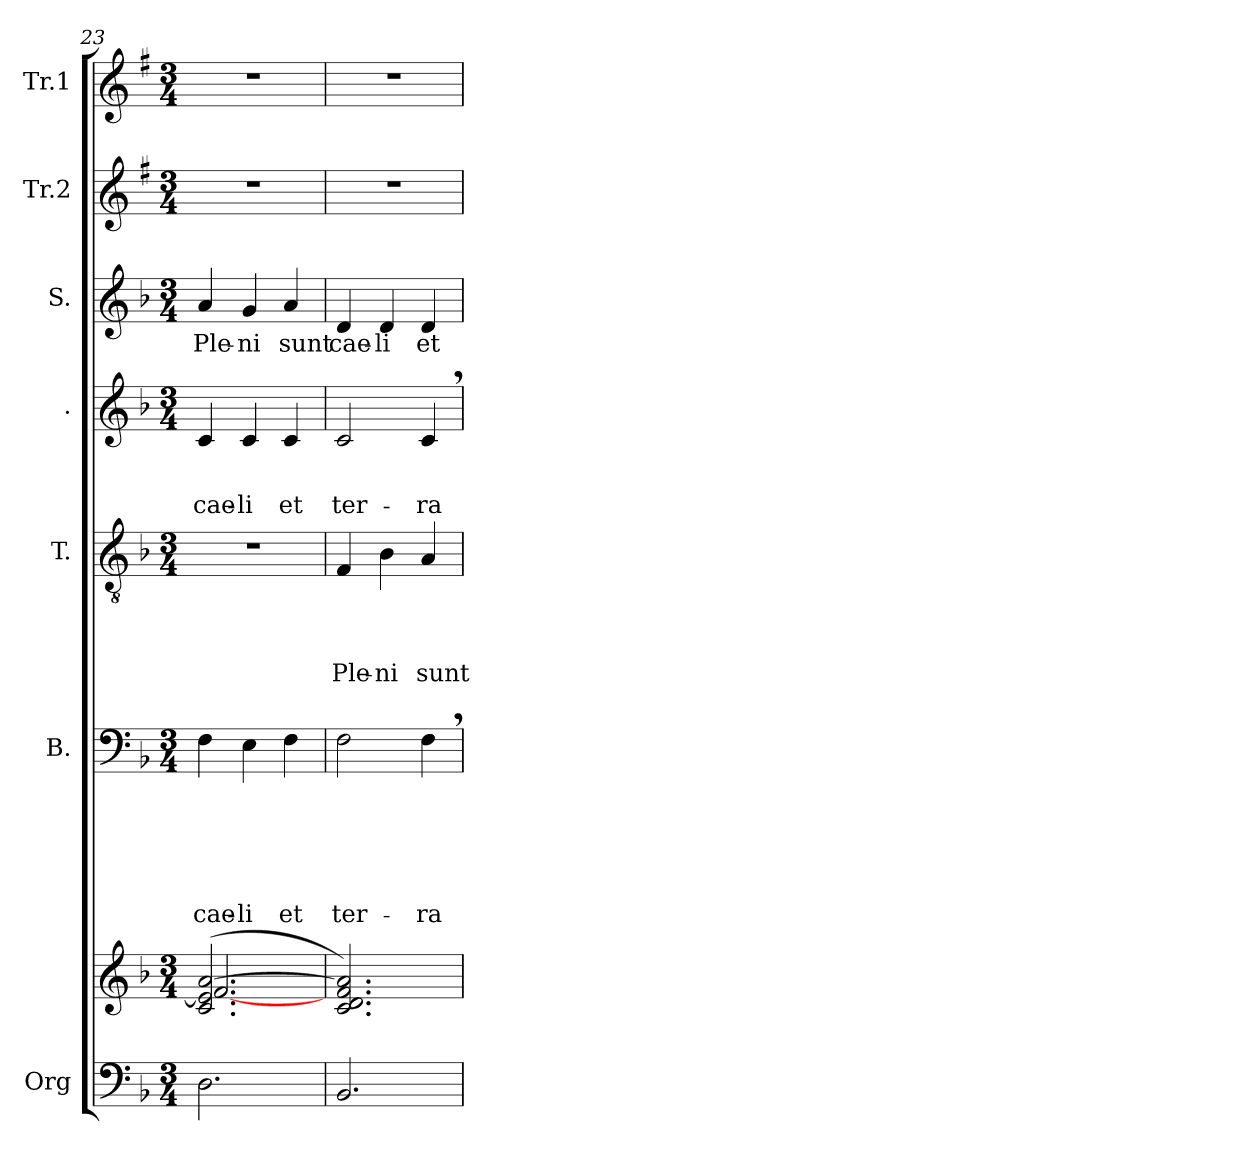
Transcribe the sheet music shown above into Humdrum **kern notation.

**kern	**kern	**kern	**text	**text	**text	**text	**text	**text	**kern	**text	**text	**text	**text	**text	**kern	**text	**text	**text	**kern	**text	**kern	**kern
*part7	*part7	*part6	*part6	*part6	*part6	*part6	*part6	*part6	*part5	*part5	*part5	*part5	*part5	*part5	*part4	*part4	*part4	*part4	*part3	*part3	*part2	*part1
*staff8	*staff7	*staff6	*staff6	*staff6	*staff6	*staff6	*staff6	*staff6	*staff5	*staff5	*staff5	*staff5	*staff5	*staff5	*staff4	*staff4	*staff4	*staff4	*staff3	*staff3	*staff2	*staff1
*I"Org	*	*I"B.	*	*	*	*	*	*	*I"T.	*	*	*	*	*	*I".	*	*	*	*I"S.	*	*I"Tr.2	*I"Tr.1
*	*	*I'B.	*	*	*	*	*	*	*I'T.	*	*	*	*	*	*	*	*	*	*I'S.	*	*I'Tr.2	*I'Tr.1
*clefF4	*clefG2	*clefF4	*	*	*	*	*	*	*clefGv2	*	*	*	*	*	*clefG2	*	*	*	*clefG2	*	*clefG2	*clefG2
*	*	*	*	*	*	*	*	*	*	*	*	*	*	*	*	*	*	*	*	*	*ITrd1c2	*ITrd1c2
*k[b-]	*k[b-]	*k[b-]	*	*	*	*	*	*	*k[b-]	*	*	*	*	*	*k[b-]	*	*	*	*k[b-]	*	*k[b-]	*k[b-]
*F:	*F:	*F:	*	*	*	*	*	*	*F:	*	*	*	*	*	*F:	*	*	*	*F:	*	*F:	*F:
*M3/4	*M3/4	*M3/4	*	*	*	*	*	*	*M3/4	*	*	*	*	*	*M3/4	*	*	*	*M3/4	*	*M3/4	*M3/4
=23	=23	=23	=23	=23	=23	=23	=23	=23	=23	=23	=23	=23	=23	=23	=23	=23	=23	=23	=23	=23	=23	=23
*	*^	*	*	*	*	*	*	*	*	*	*	*	*	*	*	*	*	*	*	*	*	*
!	!	!	!	!	!	!	!	!	!LO:LY:b	!LO:N:vis=1	!	!	!	!	!	!	!	!	!LO:LY:b	!	!LO:LY:b	!	!
2.D\	(<2.c/ 2.e/] [>2.a/	[<2.f/	4F\	.	.	.	.	.	cae-	2.r	.	.	.	.	.	4c/	.	.	cae-	4a/	Ple-	2.r	2.r
!	!	!	!	!	!	!	!	!	!LO:LY:b	!	!	!	!	!	!	!	!	!	!LO:LY:b	!	!LO:LY:b	!	!
.	.	.	4E\	.	.	.	.	.	-li	.	.	.	.	.	.	4c/	.	.	-li	4g/	-ni	.	.
!	!	!	!	!	!	!	!	!	!LO:LY:b	!	!	!	!	!	!	!	!	!	!LO:LY:b	!	!LO:LY:b	!	!
.	.	.	4F\	.	.	.	.	.	et	.	.	.	.	.	.	4c/	.	.	et	4a/	sunt	.	.
*	*v	*v	*	*	*	*	*	*	*	*	*	*	*	*	*	*	*	*	*	*	*	*	*
=24	=24	=24	=24	=24	=24	=24	=24	=24	=24	=24	=24	=24	=24	=24	=24	=24	=24	=24	=24	=24	=24	=24
!	!	!	!	!	!	!	!	!LO:LY:b	!	!	!	!	!LO:LY:b	!LO:LY:b	!	!	!	!LO:LY:b	!	!LO:LY:b	!	!
2.BB-/	2.c/ 2.d/ 2.f/ 2.a/])	2F\	.	.	.	.	.	ter-	4F/	.	.	.	Ple-	-	2c/	.	.	ter-	4d/	cae-	2.r	2.r
!	!	!	!	!	!	!	!	!	!	!	!	!	!LO:LY:b	!	!	!	!	!	!	!LO:LY:b	!	!
.	.	.	.	.	.	.	.	.	4B-\	.	.	.	-ni	.	.	.	.	.	4d/	-li	.	.
!	!	!	!	!	!	!	!	!LO:LY:b	!	!	!	!	!LO:LY:b	!	!	!	!	!LO:LY:b	!	!LO:LY:b	!	!
.	.	4F,>\	.	.	.	.	.	-ra	4A/	.	.	.	sunt	.	4c,>/	.	.	-ra	4d/	et	.	.
=	=	=	=	=	=	=	=	=	=	=	=	=	=	=	=	=	=	=	=	=	=	=
*-	*-	*-	*-	*-	*-	*-	*-	*-	*-	*-	*-	*-	*-	*-	*-	*-	*-	*-	*-	*-	*-	*-
